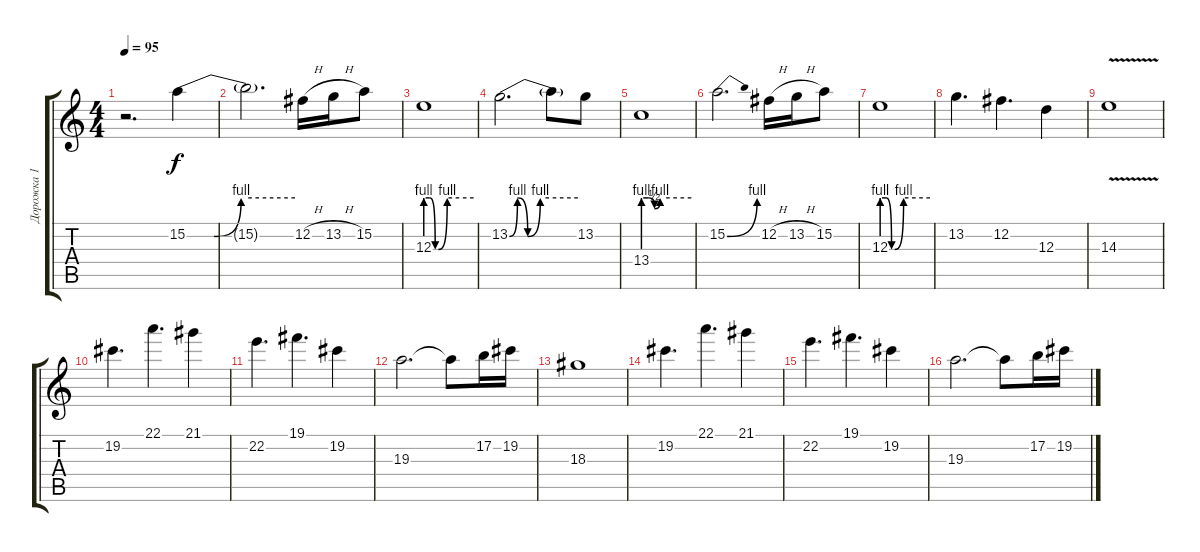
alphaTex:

\track ("Дорожка 1" "Дорожка 1") {instrument distortionguitar}
\staff {score tabs}
\tuning (B3 Gb3 D3 A2 E2 B1) {hide}
\ts (4 4)
\tempo 95
\clef g2
\ks c
r.2{d dy f instrument distortionguitar} 15.2{be (custom 0 0 15 0 30 4 60 4)}.4 |
15.2{t}.2{d} 12.2{h}.16 13.2{h}.16 15.2.8 |
12.3{be (custom 0 4 5 4 12 0 16 0 27 4 60 4)}.1 |
13.2{be (custom 0 0 7 4 16 0 27 4 60 4)}.2{d} 13.2{t}.8 13.2.8 |
13.4{be (custom 0 4 6 4 14 2 21 4 60 4)}.1 |
15.2{be (bend 0 0 60 4)}.2{d} 12.2{h}.16 13.2{h}.16 15.2.8 |
12.3{be (custom 0 4 5 4 12 0 16 0 27 4 60 4)}.1 |
13.2.4{d} 12.2.4{d} 12.3.4 |
14.3{v}.1 |
19.2.4{d} 22.1.4{d} 21.1.4 |
22.2.4{d} 19.1.4{d} 19.2.4 |
19.3.2{d} 19.3{t}.8 17.2.16 19.2.16 |
18.3.1 |
19.2.4{d} 22.1.4{d} 21.1.4 |
22.2.4{d} 19.1.4{d} 19.2.4 |
19.3.2{d} 19.3{t}.8 17.2.16 19.2.16
